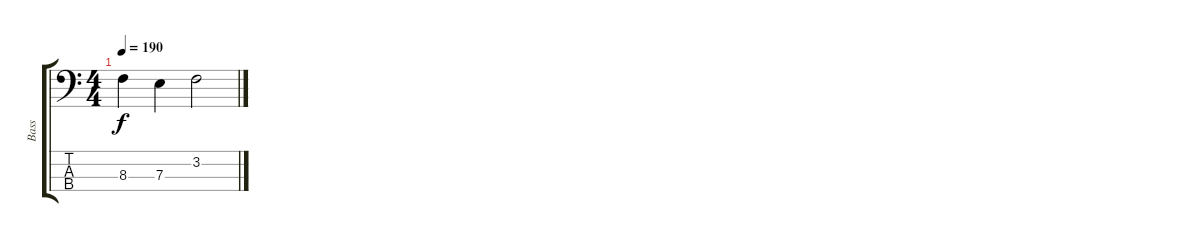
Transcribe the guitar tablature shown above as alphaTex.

\track ("Bass" "Bass") {instrument electricbassfinger}
\staff {score tabs}
\tuning (G2 D2 A1 E1) {hide}
\ts (4 4)
\tempo 190
\clef f4
\ks c
8.3.4{dy f} 7.3.4 3.2.2
